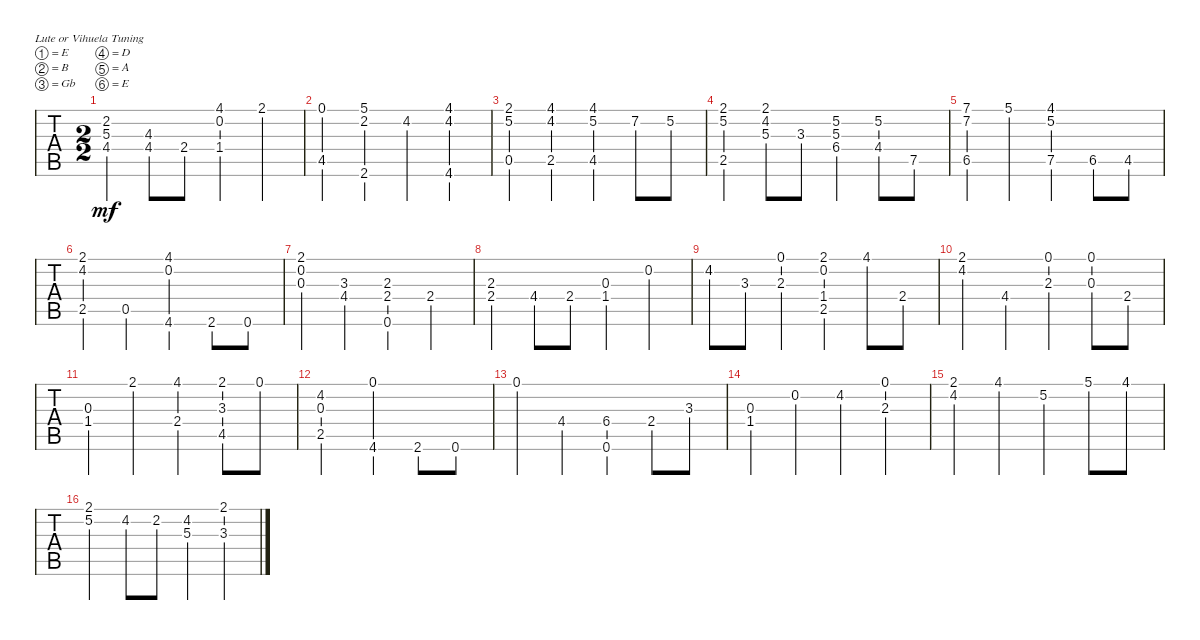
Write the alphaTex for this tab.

\bracketExtendMode groupsimilarinstruments
\singleTrackTrackNamePolicy hidden
\multiTrackTrackNamePolicy hidden
\firstSystemTrackNameOrientation horizontal
\otherSystemsTrackNameOrientation horizontal
\track ("" "S-Gt") {instrument acousticguitarsteel}
\staff {tabs}
\tuning (E4 B3 Gb3 D3 A2 E2)
\ts (2 2)
\tempo (120 hide)
\clef g2
\ks c
(4.4 2.2 5.3).4{dy mf} (4.3 4.4).8 2.4.8 (4.1 0.2 1.4).4 2.1.4 |
(0.1 4.5).4 (2.6 5.1 2.2).4 4.2.4 (4.6 4.1 4.2).4 |
(2.1 5.2 0.5).4 (4.2 4.1 2.5).4 (5.2 4.1 4.5).4 7.2.8 5.2.8 |
(2.1 5.2 2.5).4 (2.1 4.2 5.3).8 3.3.8 (5.2 5.3 6.4).4 (5.2 4.4).8 7.5.8 |
(6.5 7.2 7.1).4 5.1.4 (7.5 5.2 4.1).4 6.5.8 4.5.8 |
(2.5 4.2 2.1).4 0.5.4 (4.6 4.1 0.2).4 2.6.8 0.6.8 |
(2.1 0.2 0.3).4 (4.4 3.3).4 (0.6 2.4 2.3).4 2.4.4 |
(2.4 2.3).4 4.4.8 2.4.8 (1.4 0.3).4 0.2.4 |
4.2.8 3.3.8 (0.1 2.3).4 (2.5 1.4 0.2 2.1).4 4.1.8 2.4.8 |
(4.2 2.1).4 4.4.4 (0.1 2.3).4 (0.1 0.3).8 2.4.8 |
(1.4 0.3).4 2.1.4 (4.1 2.4).4 (4.5 2.1 3.3).8 0.1.8 |
(4.2 2.5 0.3).2 (4.6 0.1).4 2.6.8 0.6.8 |
0.1.4 4.4.4 (0.6 6.4).4 2.4.8 3.3.8 |
(1.4 0.3).4 0.2.4 4.2.4 (2.3 0.1).4 |
(4.2 2.1).4 4.1.4 5.2.4 5.1.8 4.1.8 |
(5.2 2.1).4 4.2.8 2.2.8 (5.3 4.2).4 (3.3 2.1).4
